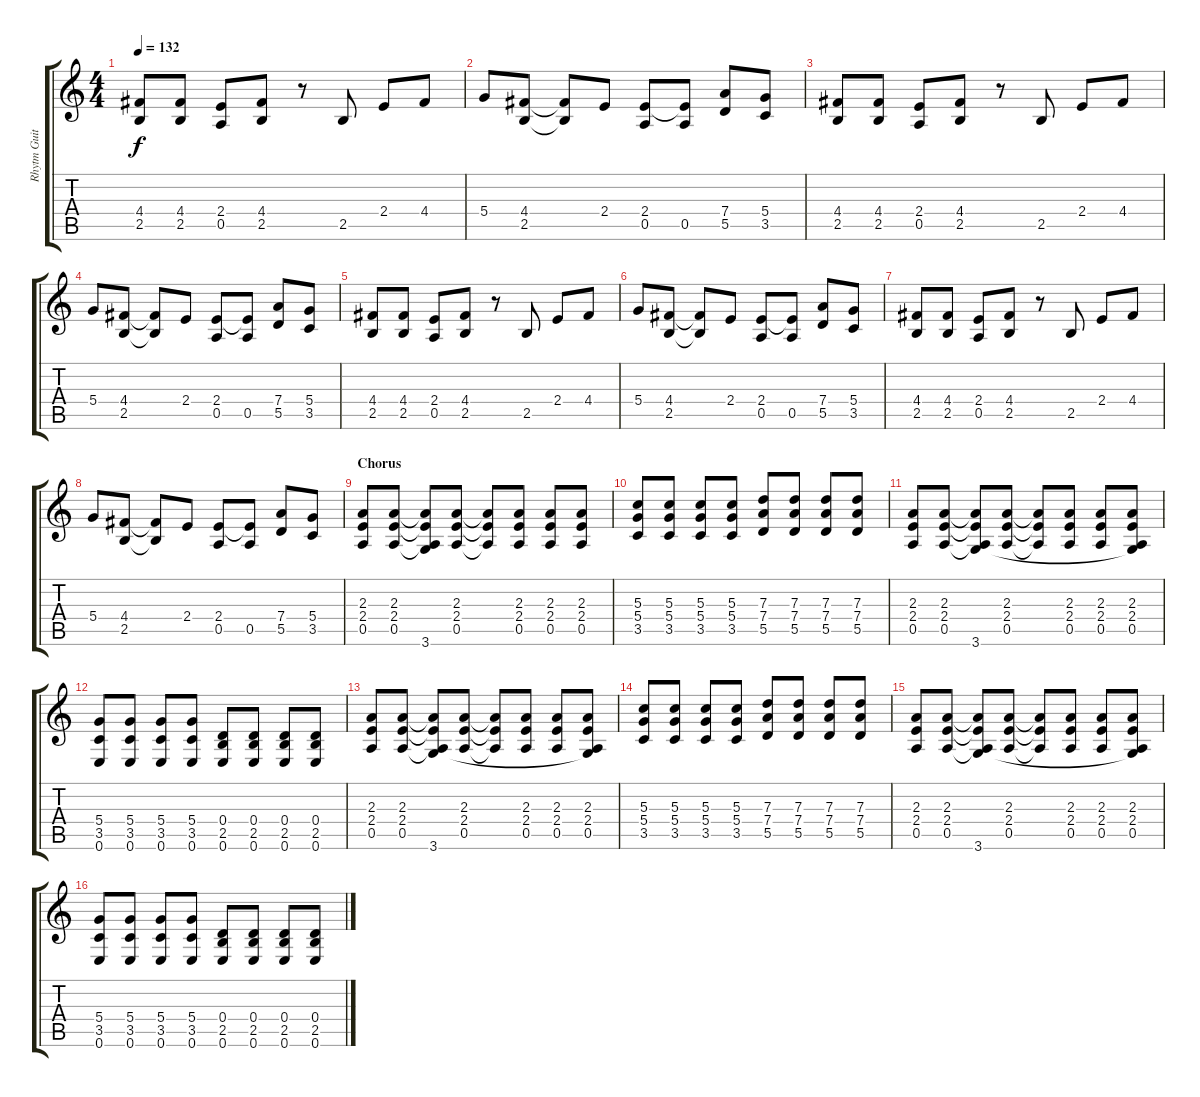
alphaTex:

\track ("Rhytm Guitar" "Rhytm Guit") {instrument distortionguitar}
\staff {score tabs}
\tuning (E4 B3 G3 D3 A2 E2) {hide}
\ts (4 4)
\tempo 132
\clef g2
\ks c
(4.4 2.5).8{dy f} (4.4 2.5).8 (2.4 0.5).8 (4.4 2.5).8 r.8 2.5.8 2.4.8 4.4.8 |
5.4.8 (4.4 2.5).8 (4.4{t} 2.5{t}).8 2.4.8 (2.4 0.5).8 (2.4{t} 0.5).8 (7.4 5.5).8 (5.4 3.5).8 |
(4.4 2.5).8 (4.4 2.5).8 (2.4 0.5).8 (4.4 2.5).8 r.8 2.5.8 2.4.8 4.4.8 |
5.4.8 (4.4 2.5).8 (4.4{t} 2.5{t}).8 2.4.8 (2.4 0.5).8 (2.4{t} 0.5).8 (7.4 5.5).8 (5.4 3.5).8 |
(4.4 2.5).8 (4.4 2.5).8 (2.4 0.5).8 (4.4 2.5).8 r.8 2.5.8 2.4.8 4.4.8 |
5.4.8 (4.4 2.5).8 (4.4{t} 2.5{t}).8 2.4.8 (2.4 0.5).8 (2.4{t} 0.5).8 (7.4 5.5).8 (5.4 3.5).8 |
(4.4 2.5).8 (4.4 2.5).8 (2.4 0.5).8 (4.4 2.5).8 r.8 2.5.8 2.4.8 4.4.8 |
5.4.8 (4.4 2.5).8 (4.4{t} 2.5{t}).8 2.4.8 (2.4 0.5).8 (2.4{t} 0.5).8 (7.4 5.5).8 (5.4 3.5).8 |
\section ("" "Chorus")
(2.3 2.4 0.5).8 (2.3 2.4 0.5).8 (2.3{t} 2.4{t} 0.5{t} 3.6).8 (2.3 2.4 0.5).8 (2.3{t} 2.4{t} 0.5{t}).8 (2.3 2.4 0.5).8 (2.3 2.4 0.5).8 (2.3 2.4 0.5).8 |
(5.3 5.4 3.5).8 (5.3 5.4 3.5).8 (5.3 5.4 3.5).8 (5.3 5.4 3.5).8 (7.3 7.4 5.5).8 (7.3 7.4 5.5).8 (7.3 7.4 5.5).8 (7.3 7.4 5.5).8 |
(2.3 2.4 0.5).8 (2.3 2.4 0.5).8 (2.3{t} 2.4{t} 0.5{t} 3.6).8 (2.3 2.4 0.5).8 (2.3{t} 2.4{t} 0.5{t}).8 (2.3 2.4 0.5).8 (2.3 2.4 0.5).8 (2.3 2.4 0.5 3.6{t}).8 |
(5.4 3.5 0.6).8 (5.4 3.5 0.6).8 (5.4 3.5 0.6).8 (5.4 3.5 0.6).8 (0.4 2.5 0.6).8 (0.4 2.5 0.6).8 (0.4 2.5 0.6).8 (0.4 2.5 0.6).8 |
(2.3 2.4 0.5).8 (2.3 2.4 0.5).8 (2.3{t} 2.4{t} 0.5{t} 3.6).8 (2.3 2.4 0.5).8 (2.3{t} 2.4{t} 0.5{t}).8 (2.3 2.4 0.5).8 (2.3 2.4 0.5).8 (2.3 2.4 0.5 3.6{t}).8 |
(5.3 5.4 3.5).8 (5.3 5.4 3.5).8 (5.3 5.4 3.5).8 (5.3 5.4 3.5).8 (7.3 7.4 5.5).8 (7.3 7.4 5.5).8 (7.3 7.4 5.5).8 (7.3 7.4 5.5).8 |
(2.3 2.4 0.5).8 (2.3 2.4 0.5).8 (2.3{t} 2.4{t} 0.5{t} 3.6).8 (2.3 2.4 0.5).8 (2.3{t} 2.4{t} 0.5{t}).8 (2.3 2.4 0.5).8 (2.3 2.4 0.5).8 (2.3 2.4 0.5 3.6{t}).8 |
(5.4 3.5 0.6).8 (5.4 3.5 0.6).8 (5.4 3.5 0.6).8 (5.4 3.5 0.6).8 (0.4 2.5 0.6).8 (0.4 2.5 0.6).8 (0.4 2.5 0.6).8 (0.4 2.5 0.6).8
